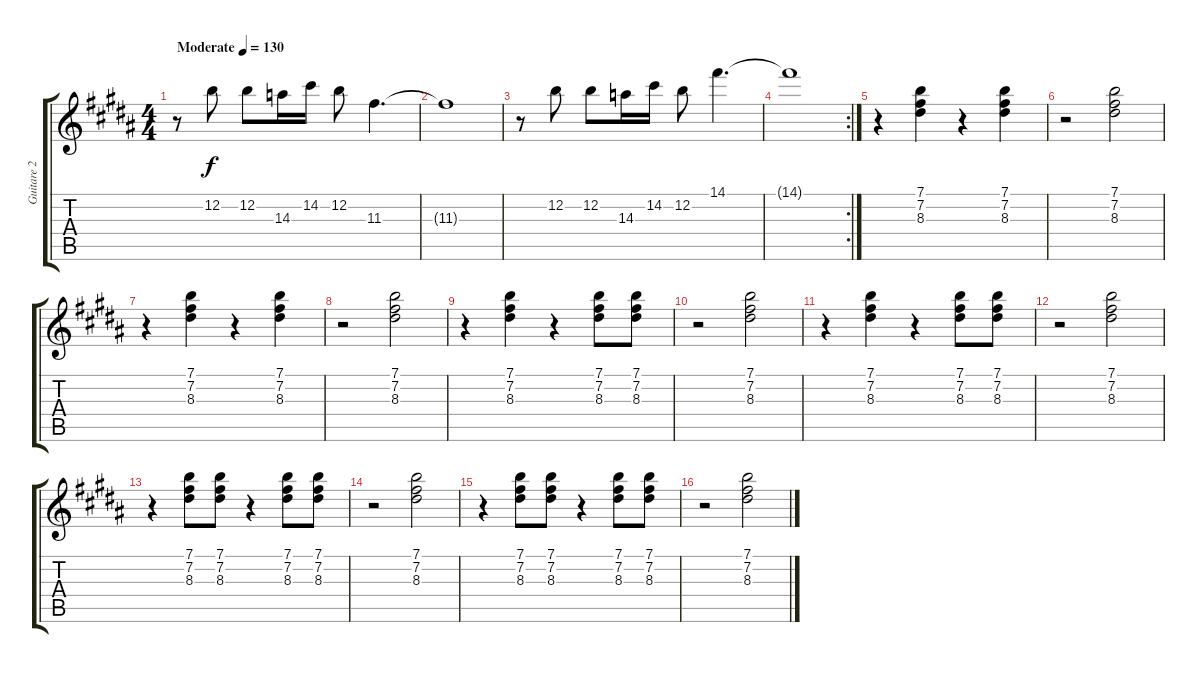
\track ("Guitare 2" "Guitare 2") {instrument electricguitarjazz}
\staff {score tabs}
\tuning (E4 B3 G3 D3 A2 E2) {hide}
\ts (4 4)
\tempo (130 "Moderate")
\clef g2
\ks b
r.8{dy f instrument electricguitarjazz} 12.2.8 12.2.8 14.3.16 14.2.16 12.2.8 11.3.4{d} |
11.3{t}.1 |
r.8 12.2.8 12.2.8 14.3.16 14.2.16 12.2.8 14.1.4{d} |
\rc 2
14.1{t}.1 |
r.4 (7.1 7.2 8.3).4 r.4 (7.1 7.2 8.3).4 |
r.2 (7.1 7.2 8.3).2 |
r.4 (7.1 7.2 8.3).4 r.4 (7.1 7.2 8.3).4 |
r.2 (7.1 7.2 8.3).2 |
r.4 (7.1 7.2 8.3).4 r.4 (7.1 7.2 8.3).8 (7.1 7.2 8.3).8 |
r.2 (7.1 7.2 8.3).2 |
r.4 (7.1 7.2 8.3).4 r.4 (7.1 7.2 8.3).8 (7.1 7.2 8.3).8 |
r.2 (7.1 7.2 8.3).2 |
r.4 (7.1 7.2 8.3).8 (7.1 7.2 8.3).8 r.4 (7.1 7.2 8.3).8 (7.1 7.2 8.3).8 |
r.2 (7.1 7.2 8.3).2 |
r.4 (7.1 7.2 8.3).8 (7.1 7.2 8.3).8 r.4 (7.1 7.2 8.3).8 (7.1 7.2 8.3).8 |
r.2 (7.1 7.2 8.3).2
